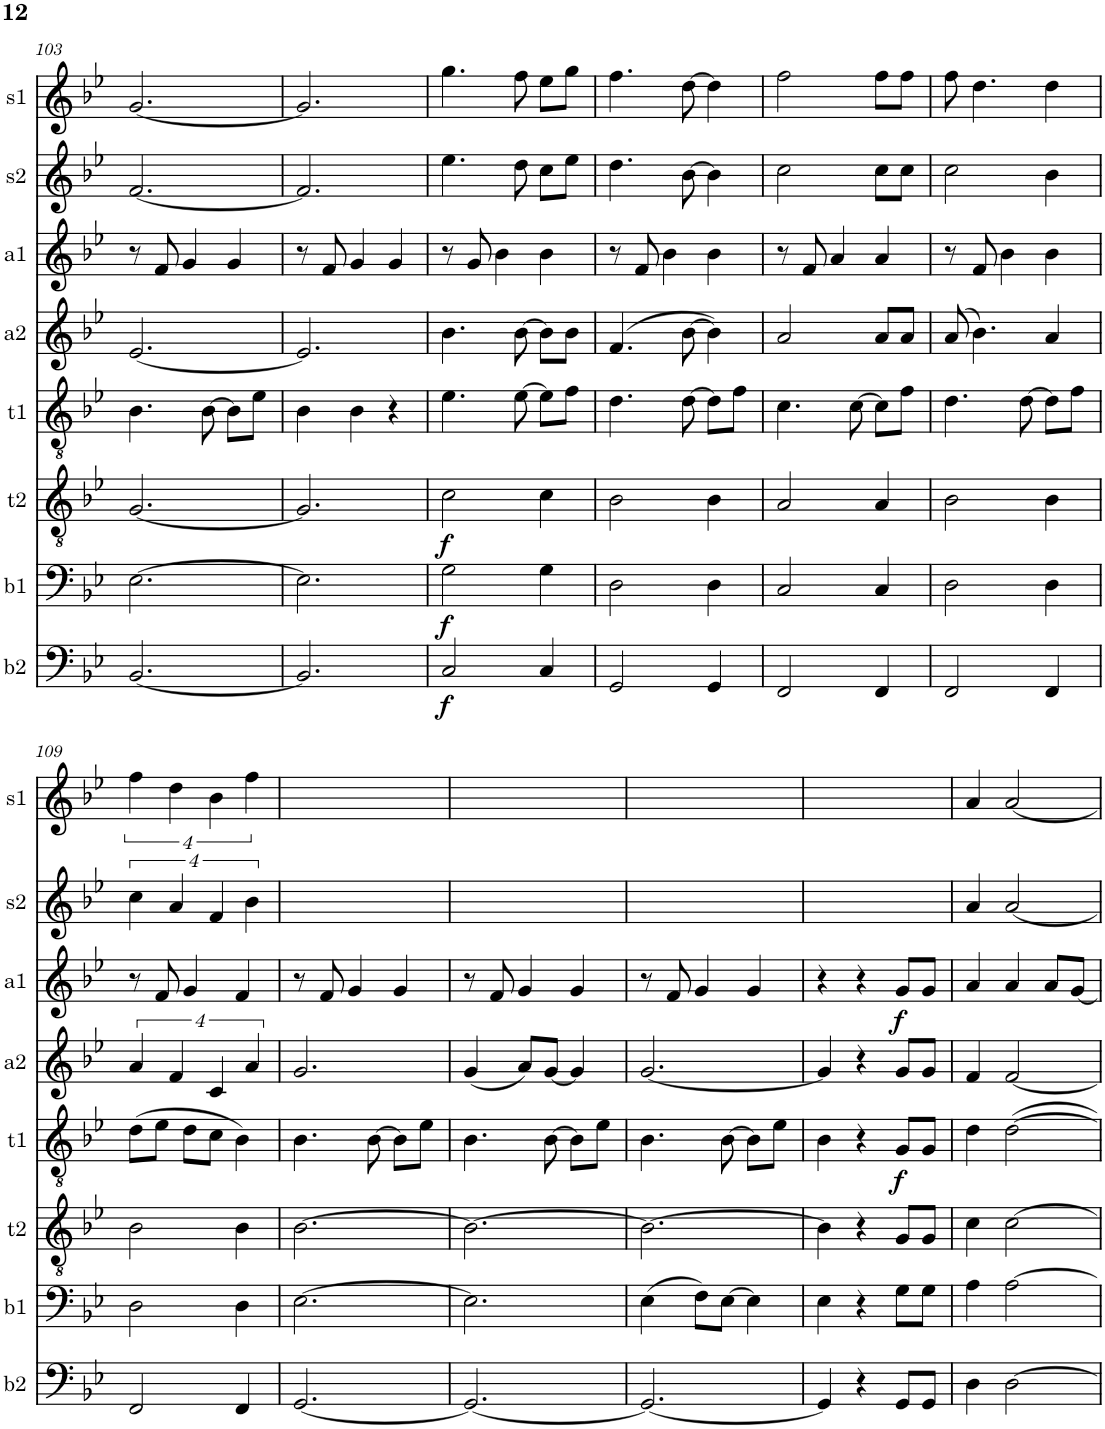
**kern	**dynam	**kern	**dynam	**kern	**dynam	**kern	**dynam	**kern	**kern	**dynam	**kern	**kern
*part8	*part8	*part7	*part7	*part6	*part6	*part5	*part5	*part4	*part3	*part3	*part2	*part1
*staff8	*staff8	*staff7	*staff7	*staff6	*staff6	*staff5	*staff5	*staff4	*staff3	*staff3	*staff2	*staff1
*I"b2	*	*I"b1	*	*I"t2	*	*I"t1	*	*I"a2	*I"a1	*	*I"s2	*I"s1
*I'b2	*	*I'b1	*	*I't2	*	*I't1	*	*I'a2	*I'a1	*	*I's2	*I's1
!!LO:PB:g=z
*clefF4	*	*clefF4	*	*clefGv2	*	*clefGv2	*	*clefG2	*clefG2	*	*clefG2	*clefG2
*k[b-e-]	*	*k[b-e-]	*	*k[b-e-]	*	*k[b-e-]	*	*k[b-e-]	*k[b-e-]	*	*k[b-e-]	*k[b-e-]
*M3/4	*	*M3/4	*	*M3/4	*	*M3/4	*	*M3/4	*M3/4	*	*M3/4	*M3/4
=103	=103	=103	=103	=103	=103	=103	=103	=103	=103	=103	=103	=103
[2.BB-/	.	[2.E-\	.	[2.G/	.	4.B-\	.	[2.e-/	8r	.	[2.f/	[2.g/
.	.	.	.	.	.	.	.	.	8f/	.	.	.
.	.	.	.	.	.	.	.	.	4g/	.	.	.
.	.	.	.	.	.	[8B-\	.	.	.	.	.	.
.	.	.	.	.	.	8B-\L]	.	.	4g/	.	.	.
.	.	.	.	.	.	8e-\J	.	.	.	.	.	.
=104	=104	=104	=104	=104	=104	=104	=104	=104	=104	=104	=104	=104
2.BB-/]	.	2.E-\]	.	2.G/]	.	4B-\	.	2.e-/]	8r	.	2.f/]	2.g/]
.	.	.	.	.	.	.	.	.	8f/	.	.	.
.	.	.	.	.	.	4B-\	.	.	4g/	.	.	.
.	.	.	.	.	.	4r	.	.	4g/	.	.	.
=105	=105	=105	=105	=105	=105	=105	=105	=105	=105	=105	=105	=105
!	!LO:DY:b	!	!LO:DY:b	!	!LO:DY:b	!	!	!	!	!	!	!
2C/	f	2G\	f	2c\	f	4.e-\	.	4.b-\	8r	.	4.ee-\	4.gg\
.	.	.	.	.	.	.	.	.	8g/	.	.	.
.	.	.	.	.	.	.	.	.	4b-\	.	.	.
.	.	.	.	.	.	[8e-\	.	[8b-\	.	.	8dd\	8ff\
4C/	.	4G\	.	4c\	.	8e-\L]	.	8b-\L]	4b-\	.	8cc\L	8ee-\L
.	.	.	.	.	.	8f\J	.	8b-\J	.	.	8ee-\J	8gg\J
=106	=106	=106	=106	=106	=106	=106	=106	=106	=106	=106	=106	=106
2GG/	.	2D\	.	2B-\	.	4.d\	.	(4.f/	8r	.	4.dd\	4.ff\
.	.	.	.	.	.	.	.	.	8f/	.	.	.
.	.	.	.	.	.	.	.	.	4b-\	.	.	.
.	.	.	.	.	.	[8d\	.	[8b-\	.	.	[8b-\	[8dd\
4GG/	.	4D\	.	4B-\	.	8d\L]	.	4b-\])	4b-\	.	4b-\]	4dd\]
.	.	.	.	.	.	8f\J	.	.	.	.	.	.
=107	=107	=107	=107	=107	=107	=107	=107	=107	=107	=107	=107	=107
2FF/	.	2C/	.	2A/	.	4.c\	.	2a/	8r	.	2cc\	2ff\
.	.	.	.	.	.	.	.	.	8f/	.	.	.
.	.	.	.	.	.	.	.	.	4a/	.	.	.
.	.	.	.	.	.	[8c\	.	.	.	.	.	.
4FF/	.	4C/	.	4A/	.	8c\L]	.	8a/L	4a/	.	8cc\L	8ff\L
.	.	.	.	.	.	8f\J	.	8a/J	.	.	8cc\J	8ff\J
=108	=108	=108	=108	=108	=108	=108	=108	=108	=108	=108	=108	=108
2FF/	.	2D\	.	2B-\	.	4.d\	.	(8a/	8r	.	2cc\	8ff\
.	.	.	.	.	.	.	.	4.b-\)	8f/	.	.	4.dd\
.	.	.	.	.	.	.	.	.	4b-\	.	.	.
.	.	.	.	.	.	[8d\	.	.	.	.	.	.
4FF/	.	4D\	.	4B-\	.	8d\L]	.	4a/	4b-\	.	4b-\	4dd\
.	.	.	.	.	.	8f\J	.	.	.	.	.	.
!!LO:LB:g=z
=109	=109	=109	=109	=109	=109	=109	=109	=109	=109	=109	=109	=109
2FF/	.	2D\	.	2B-\	.	(8d\L	.	16%3a/	8r	.	16%3cc\	16%3ff\
.	.	.	.	.	.	8e-\J	.	.	8f/	.	.	.
.	.	.	.	.	.	.	.	16%3f/	.	.	16%3a/	16%3dd\
.	.	.	.	.	.	8d\L	.	.	4g/	.	.	.
.	.	.	.	.	.	8c\J	.	16%3c/	.	.	16%3f/	16%3b-\
4FF/	.	4D\	.	4B-\	.	4B-\)	.	.	4f/	.	.	.
.	.	.	.	.	.	.	.	16%3a/	.	.	16%3b-\	16%3ff\
=110	=110	=110	=110	=110	=110	=110	=110	=110	=110	=110	=110	=110
[2.GG/	.	[2.E-\	.	[2.B-\	.	4.B-\	.	2.g/	8r	.	2.ryy	2.ryy
.	.	.	.	.	.	.	.	.	8f/	.	.	.
.	.	.	.	.	.	.	.	.	4g/	.	.	.
.	.	.	.	.	.	[8B-\	.	.	.	.	.	.
.	.	.	.	.	.	8B-\L]	.	.	4g/	.	.	.
.	.	.	.	.	.	8e-\J	.	.	.	.	.	.
=111	=111	=111	=111	=111	=111	=111	=111	=111	=111	=111	=111	=111
2.GG/_	.	2.E-\]	.	2.B-\_	.	4.B-\	.	(4g/	8r	.	2.ryy	2.ryy
.	.	.	.	.	.	.	.	.	8f/	.	.	.
.	.	.	.	.	.	.	.	8a/L)	4g/	.	.	.
.	.	.	.	.	.	[8B-\	.	[8g/J	.	.	.	.
.	.	.	.	.	.	8B-\L]	.	4g/]	4g/	.	.	.
.	.	.	.	.	.	8e-\J	.	.	.	.	.	.
=112	=112	=112	=112	=112	=112	=112	=112	=112	=112	=112	=112	=112
2.GG/_	.	(4E-\	.	2.B-\_	.	4.B-\	.	[2.g/	8r	.	2.ryy	2.ryy
.	.	.	.	.	.	.	.	.	8f/	.	.	.
.	.	8F\L)	.	.	.	.	.	.	4g/	.	.	.
.	.	[8E-\J	.	.	.	[8B-\	.	.	.	.	.	.
.	.	4E-\]	.	.	.	8B-\L]	.	.	4g/	.	.	.
.	.	.	.	.	.	8e-\J	.	.	.	.	.	.
=113	=113	=113	=113	=113	=113	=113	=113	=113	=113	=113	=113	=113
4GG/]	.	4E-\	.	4B-\]	.	4B-\	.	4g/]	4r	.	2.ryy	2.ryy
4r	.	4r	.	4r	.	4r	.	4r	4r	.	.	.
!	!	!	!	!	!	!	!LO:DY:b	!	!	!LO:DY:b	!	!
8GG/L	.	8G\L	.	8G/L	.	8G/L	f	8g/L	8g/L	f	.	.
8GG/J	.	8G\J	.	8G/J	.	8G/J	.	8g/J	8g/J	.	.	.
=114	=114	=114	=114	=114	=114	=114	=114	=114	=114	=114	=114	=114
4D\	.	4A\	.	4c\	.	4d\	.	4f/	4a/	.	4a/	4a/
[2D\	.	[2A\	.	[2c\	.	[2d\	.	[2f/	4a/	.	[2a/	[2a/
.	.	.	.	.	.	.	.	.	8a/L	.	.	.
.	.	.	.	.	.	.	.	.	[8g/J	.	.	.
=	=	=	=	=	=	=	=	=	=	=	=	=
*-	*-	*-	*-	*-	*-	*-	*-	*-	*-	*-	*-	*-
